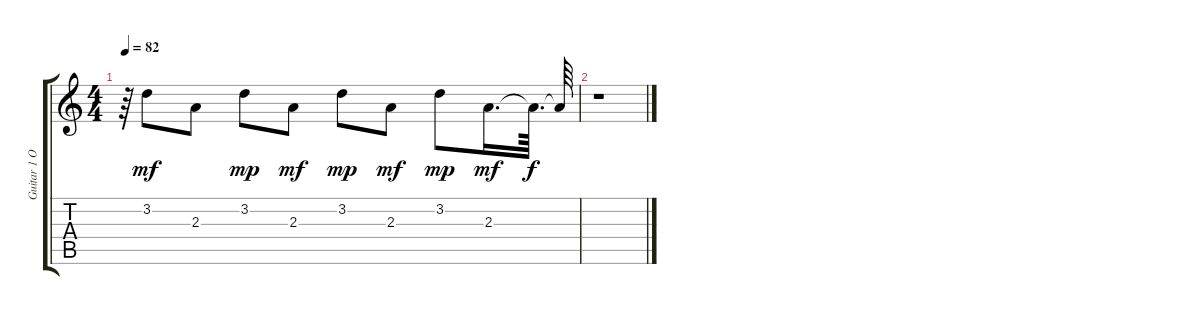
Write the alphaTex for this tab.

\track ("Guitar 1 Overdriven MIX" "Guitar 1 O") {instrument overdrivenguitar}
\staff {score tabs}
\tuning (E4 B3 G3 D3 A2 E2) {hide}
\ts (4 4)
\tempo 82
\clef g2
\ks c
r.64{dy f} 3.2.8{dy mf volume 4} 2.3.8{volume 4} 3.2.8{dy mp volume 3} 2.3.8{dy mf volume 3} 3.2.8{dy mp volume 2} 2.3.8{dy mf volume 1} 3.2.8{dy mp volume 0} 2.3.16{d dy mf volume 0} 2.3{t}.64{d dy f} 2.3{t}.64 |
r.1
